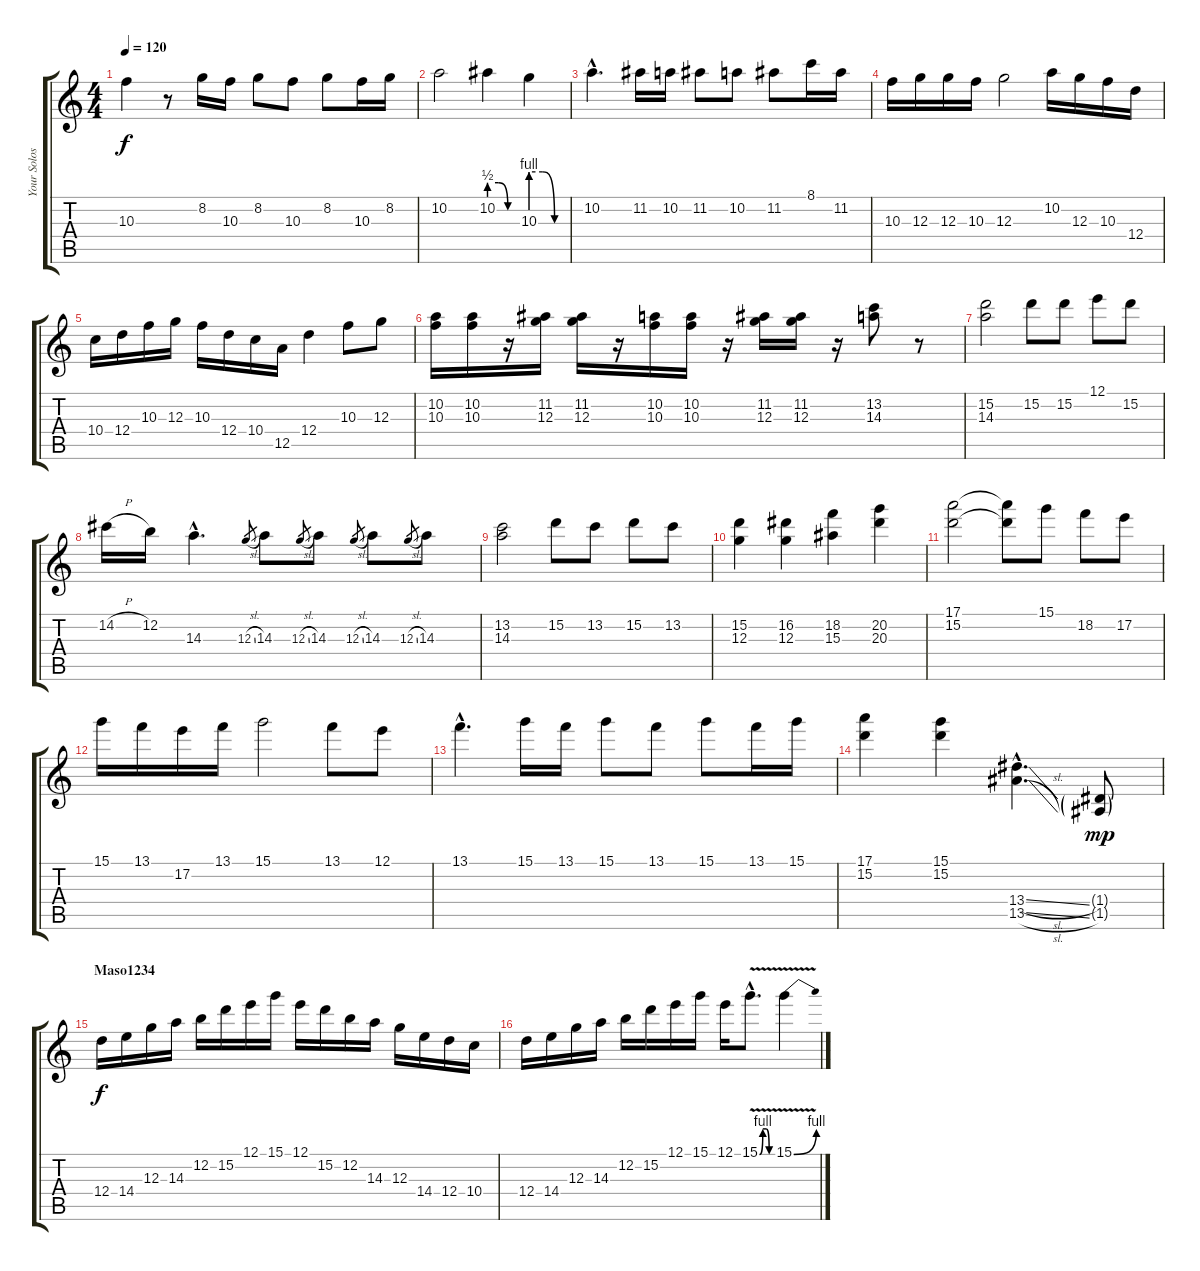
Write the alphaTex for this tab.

\track ("Your Solos Here!" "Your Solos") {instrument overdrivenguitar}
\staff {score tabs}
\tuning (E4 B3 G3 D3 A2 E2) {hide}
\ts (4 4)
\tempo 120
\clef g2
\ks c
10.3.4{dy f} r.8 8.2.16 10.3.16 8.2.8 10.3.8 8.2.8 10.3.16 8.2.16 |
10.2.2 10.2{be (custom 0 2 20 2 40 0 60 0)}.4 10.3{be (custom 0 4 20 4 40 0 60 0)}.4 |
10.2{hac}.4{d} 11.2.16 10.2.16 11.2.8 10.2.8 11.2.8 8.1.16 11.2.16 |
10.3.16 12.3.16 12.3.16 10.3.16 12.3.2 10.2.16 12.3.16 10.3.16 12.4.16 |
10.4.16 12.4.16 10.3.16 12.3.16 10.3.16 12.4.16 10.4.16 12.5.16 12.4.4 10.3.8 12.3.8 |
(10.2 10.3).16 (10.2 10.3).16 r.16 (11.2 12.3).16 (11.2 12.3).16 r.16 (10.2 10.3).16 (10.2 10.3).16 r.16 (11.2 12.3).16 (11.2 12.3).16 r.16 (13.2 14.3).8 r.8 |
(15.2 14.3).2 15.2.8 15.2.8 12.1.8 15.2.8 |
14.2{h}.16 12.2.16 14.3{hac}.4{d} 12.3{sl}.8{gr} 14.3.8 12.3{sl}.8{gr} 14.3.8 12.3{sl}.8{gr} 14.3.8 12.3{sl}.8{gr} 14.3.8 |
(13.2 14.3).2 15.2.8 13.2.8 15.2.8 13.2.8 |
(15.2 12.3).4 (16.2 12.3).4 (18.2 15.3).4 (20.2 20.3).4 |
(17.1 15.2).2 (17.1{t} 15.2{t}).8 15.1.8 18.2.8 17.2.8 |
15.1.16 13.1.16 17.2.16 13.1.16 15.1.2 13.1.8 12.1.8 |
13.1{hac}.4{d} 15.1.16 13.1.16 15.1.8 13.1.8 15.1.8 13.1.16 15.1.16 |
(17.1 15.2).4 (15.1 15.2).4 (13.4{sl hac} 13.5{sl hac}).4{d} (1.4{g} 1.5{g}).8{dy mp} |
\section ("" "Maso1234")
12.4.16{dy f} 14.4.16 12.3.16 14.3.16 12.2.16 15.2.16 12.1.16 15.1.16 12.1.16 15.2.16 12.2.16 14.3.16 12.3.16 14.4.16 12.4.16 10.4.16 |
12.4.16 14.4.16 12.3.16 14.3.16 12.2.16 15.2.16 12.1.16 15.1.16 12.1.16 15.1{be (custom 0 0 15 4 30 4 45 0 60 0) v hac}.8{d} 15.1{be (bend 0 0 60 4) v}.4
